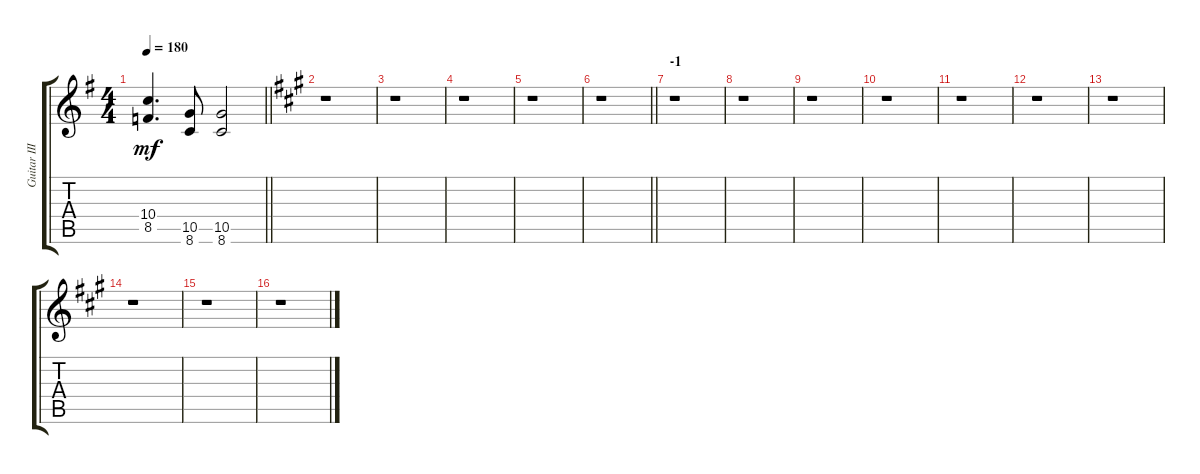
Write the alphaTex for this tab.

\track ("Guitar III" "Guitar III") {instrument overdrivenguitar}
\staff {score tabs}
\tuning (E4 B3 G3 D3 A2 E2) {hide}
\ts (4 4)
\tempo 180
\clef g2
\barLineRight lightlight
\ks g
(10.4 8.5).4{d dy mf} (10.5 8.6).8 (10.5 8.6).2 |
\section ("" "")
\ks a
r.1 |
r.1 |
r.1 |
r.1 |
\barLineRight lightlight
r.1 |
\section ("" "-1")
r.1 |
r.1 |
r.1 |
r.1 |
r.1 |
r.1 |
r.1 |
r.1 |
r.1 |
r.1
